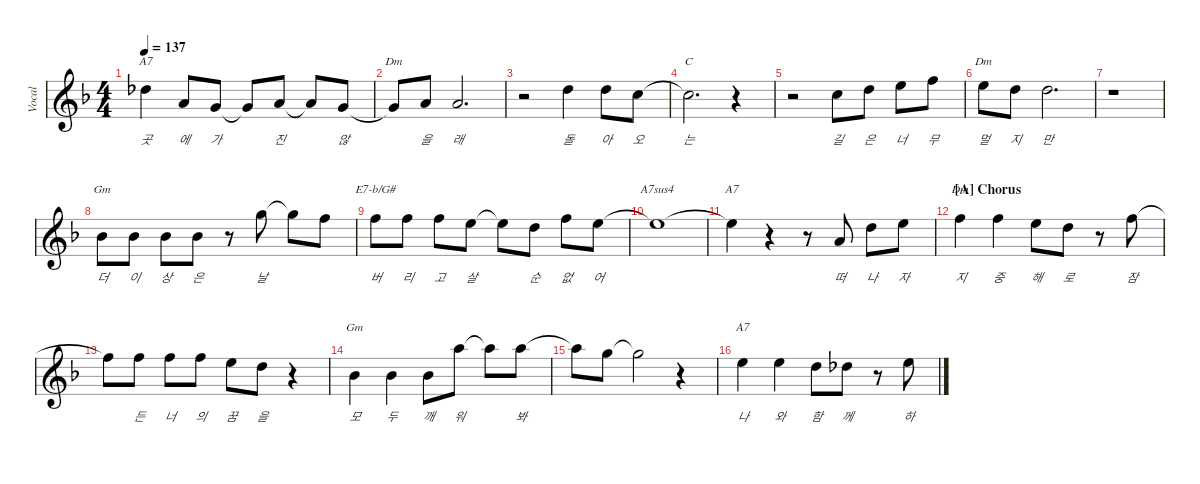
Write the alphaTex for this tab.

\defaultSystemsLayout 4
\hideDynamics
\bracketExtendMode nobrackets
\track ("Singer" "Vocal") {defaultSystemsLayout 4 instrument voiceoohs}
\staff {score}
\tuning (E4 B3 G3 D3 A2 E2)
\chord ("Gm" 6 x x x x x) {firstfret 6 showdiagram false showfingering false}
\chord ("C" 8 x x x x x) {firstfret 8 showdiagram false showfingering false}
\chord ("Dm" 12 x x x x x) {firstfret 12 showdiagram false showfingering false}
\chord ("A7" 9 x x x x x) {firstfret 9 showdiagram false showfingering false}
\chord ("Dm" 3 x x x x x) {showdiagram false showfingering false}
\chord ("E7-b/G#" 13 x x x x x) {firstfret 13 showdiagram false showfingering false}
\chord ("A7sus4" 12 x x x x x) {firstfret 12 showdiagram false showfingering false}
\chord ("A7" 12 x x x x x) {firstfret 12 showdiagram false showfingering false}
\chord ("Dm" 13 x x x x x) {firstfret 13 showdiagram false showfingering false}
\ts (4 4)
\tempo 137
\clef g2
\ks f
9.1{acc b}.4{ch "A7" lyrics (0 "곳") lyrics (1 "") lyrics (2 "") lyrics (3 "") lyrics (4 "") dy mf} 5.1{acc forcenatural}.8{lyrics (0 "에") lyrics (1 "") lyrics (2 "") lyrics (3 "") lyrics (4 "")} 3.1{acc forcenatural}.8{lyrics (0 "가") lyrics (1 "") lyrics (2 "") lyrics (3 "") lyrics (4 "")} 3.1{t acc forcenatural}.8 5.1{acc forcenatural}.8{lyrics (0 "진") lyrics (1 "") lyrics (2 "") lyrics (3 "") lyrics (4 "")} 5.1{t acc forcenatural}.8 3.1{acc forcenatural}.8{lyrics (0 "않") lyrics (1 "") lyrics (2 "") lyrics (3 "") lyrics (4 "")} |
3.1{t acc forcenatural}.8{ch "Dm"} 5.1{acc forcenatural}.8{lyrics (0 "을") lyrics (1 "") lyrics (2 "") lyrics (3 "") lyrics (4 "")} 5.1{acc forcenatural}.2{d lyrics (0 "래") lyrics (1 "") lyrics (2 "") lyrics (3 "") lyrics (4 "")} |
r.2 10.1{acc forcenatural}.4{lyrics (0 "돌") lyrics (1 "") lyrics (2 "") lyrics (3 "") lyrics (4 "")} 10.1{acc forcenatural}.8{lyrics (0 "아") lyrics (1 "") lyrics (2 "") lyrics (3 "") lyrics (4 "")} 8.1{acc forcenatural}.8{lyrics (0 "오") lyrics (1 "") lyrics (2 "") lyrics (3 "") lyrics (4 "")} |
8.1{t acc forcenatural}.2{d ch "C" lyrics (0 "는") lyrics (1 "") lyrics (2 "") lyrics (3 "") lyrics (4 "")} r.4 |
r.2 8.1{acc forcenatural}.8{lyrics (0 "길") lyrics (1 "") lyrics (2 "") lyrics (3 "") lyrics (4 "")} 10.1{acc forcenatural}.8{lyrics (0 "은") lyrics (1 "") lyrics (2 "") lyrics (3 "") lyrics (4 "")} 12.1{acc forcenatural}.8{lyrics (0 "너") lyrics (1 "") lyrics (2 "") lyrics (3 "") lyrics (4 "")} 13.1{acc forcenatural}.8{lyrics (0 "무") lyrics (1 "") lyrics (2 "") lyrics (3 "") lyrics (4 "")} |
12.1{acc forcenatural}.8{ch "Dm" lyrics (0 "멀") lyrics (1 "") lyrics (2 "") lyrics (3 "") lyrics (4 "")} 10.1{acc forcenatural}.8{lyrics (0 "지") lyrics (1 "") lyrics (2 "") lyrics (3 "") lyrics (4 "")} 10.1{acc forcenatural}.2{d lyrics (0 "만") lyrics (1 "") lyrics (2 "") lyrics (3 "") lyrics (4 "")} |
r.1 |
6.1{acc b}.8{ch "Gm" lyrics (0 "더") lyrics (1 "") lyrics (2 "") lyrics (3 "") lyrics (4 "")} 6.1{acc b}.8{lyrics (0 "이") lyrics (1 "") lyrics (2 "") lyrics (3 "") lyrics (4 "")} 6.1{acc b}.8{lyrics (0 "상") lyrics (1 "") lyrics (2 "") lyrics (3 "") lyrics (4 "")} 6.1{acc b}.8{lyrics (0 "은") lyrics (1 "") lyrics (2 "") lyrics (3 "") lyrics (4 "")} r.8 15.1{acc forcenatural}.8{lyrics (0 "날") lyrics (1 "") lyrics (2 "") lyrics (3 "") lyrics (4 "")} 15.1{t acc forcenatural}.8 13.1{acc forcenatural}.8 |
13.1{acc forcenatural}.8{ch "E7-b/G#" lyrics (0 "버") lyrics (1 "") lyrics (2 "") lyrics (3 "") lyrics (4 "")} 13.1{acc forcenatural}.8{lyrics (0 "리") lyrics (1 "") lyrics (2 "") lyrics (3 "") lyrics (4 "")} 13.1{acc forcenatural}.8{lyrics (0 "고") lyrics (1 "") lyrics (2 "") lyrics (3 "") lyrics (4 "")} 12.1{acc forcenatural}.8{lyrics (0 "살") lyrics (1 "") lyrics (2 "") lyrics (3 "") lyrics (4 "")} 12.1{t acc forcenatural}.8 10.1{acc forcenatural}.8{lyrics (0 "순") lyrics (1 "") lyrics (2 "") lyrics (3 "") lyrics (4 "")} 13.1{acc forcenatural}.8{lyrics (0 "없") lyrics (1 "") lyrics (2 "") lyrics (3 "") lyrics (4 "")} 12.1{acc forcenatural}.8{lyrics (0 "어") lyrics (1 "") lyrics (2 "") lyrics (3 "") lyrics (4 "")} |
12.1{t acc forcenatural}.1{ch "A7sus4"} |
12.1{t acc forcenatural}.4{ch "A7"} r.4 r.8 5.1{acc forcenatural}.8{lyrics (0 "떠") lyrics (1 "") lyrics (2 "") lyrics (3 "") lyrics (4 "")} 10.1{acc forcenatural}.8{lyrics (0 "나") lyrics (1 "") lyrics (2 "") lyrics (3 "") lyrics (4 "")} 12.1{acc forcenatural}.8{lyrics (0 "자") lyrics (1 "") lyrics (2 "") lyrics (3 "") lyrics (4 "")} |
\section ("A" "Chorus")
13.1{acc forcenatural}.4{ch "Dm" lyrics (0 "지") lyrics (1 "") lyrics (2 "") lyrics (3 "") lyrics (4 "")} 13.1{acc forcenatural}.4{lyrics (0 "중") lyrics (1 "") lyrics (2 "") lyrics (3 "") lyrics (4 "")} 12.1{acc forcenatural}.8{lyrics (0 "해") lyrics (1 "") lyrics (2 "") lyrics (3 "") lyrics (4 "")} 10.1{acc forcenatural}.8{lyrics (0 "로") lyrics (1 "") lyrics (2 "") lyrics (3 "") lyrics (4 "")} r.8 13.1{acc forcenatural}.8{lyrics (0 "잠") lyrics (1 "") lyrics (2 "") lyrics (3 "") lyrics (4 "")} |
13.1{t acc forcenatural}.8 13.1{acc forcenatural}.8{lyrics (0 "든") lyrics (1 "") lyrics (2 "") lyrics (3 "") lyrics (4 "")} 13.1{acc forcenatural}.8{lyrics (0 "너") lyrics (1 "") lyrics (2 "") lyrics (3 "") lyrics (4 "")} 13.1{acc forcenatural}.8{lyrics (0 "의") lyrics (1 "") lyrics (2 "") lyrics (3 "") lyrics (4 "")} 12.1{acc forcenatural}.8{lyrics (0 "꿈") lyrics (1 "") lyrics (2 "") lyrics (3 "") lyrics (4 "")} 10.1{acc forcenatural}.8{lyrics (0 "을") lyrics (1 "") lyrics (2 "") lyrics (3 "") lyrics (4 "")} r.4 |
6.1{acc b}.4{ch "Gm" lyrics (0 "모") lyrics (1 "") lyrics (2 "") lyrics (3 "") lyrics (4 "")} 6.1{acc b}.4{lyrics (0 "두") lyrics (1 "") lyrics (2 "") lyrics (3 "") lyrics (4 "")} 6.1{acc b}.8{lyrics (0 "깨") lyrics (1 "") lyrics (2 "") lyrics (3 "") lyrics (4 "")} 17.1{acc forcenatural}.8{lyrics (0 "워") lyrics (1 "") lyrics (2 "") lyrics (3 "") lyrics (4 "")} 17.1{t acc forcenatural}.8 17.1{acc forcenatural}.8{lyrics (0 "봐") lyrics (1 "") lyrics (2 "") lyrics (3 "") lyrics (4 "")} |
17.1{t acc forcenatural}.8 15.1{acc forcenatural}.8 15.1{t acc forcenatural}.2 r.4 |
12.1{acc forcenatural}.4{ch "A7" lyrics (0 "나") lyrics (1 "") lyrics (2 "") lyrics (3 "") lyrics (4 "")} 12.1{acc forcenatural}.4{lyrics (0 "와") lyrics (1 "") lyrics (2 "") lyrics (3 "") lyrics (4 "")} 10.1{acc forcenatural}.8{lyrics (0 "함") lyrics (1 "") lyrics (2 "") lyrics (3 "") lyrics (4 "")} 9.1{acc b}.8{lyrics (0 "께") lyrics (1 "") lyrics (2 "") lyrics (3 "") lyrics (4 "")} r.8 12.1{acc forcenatural}.8{lyrics (0 "하") lyrics (1 "") lyrics (2 "") lyrics (3 "") lyrics (4 "")}
